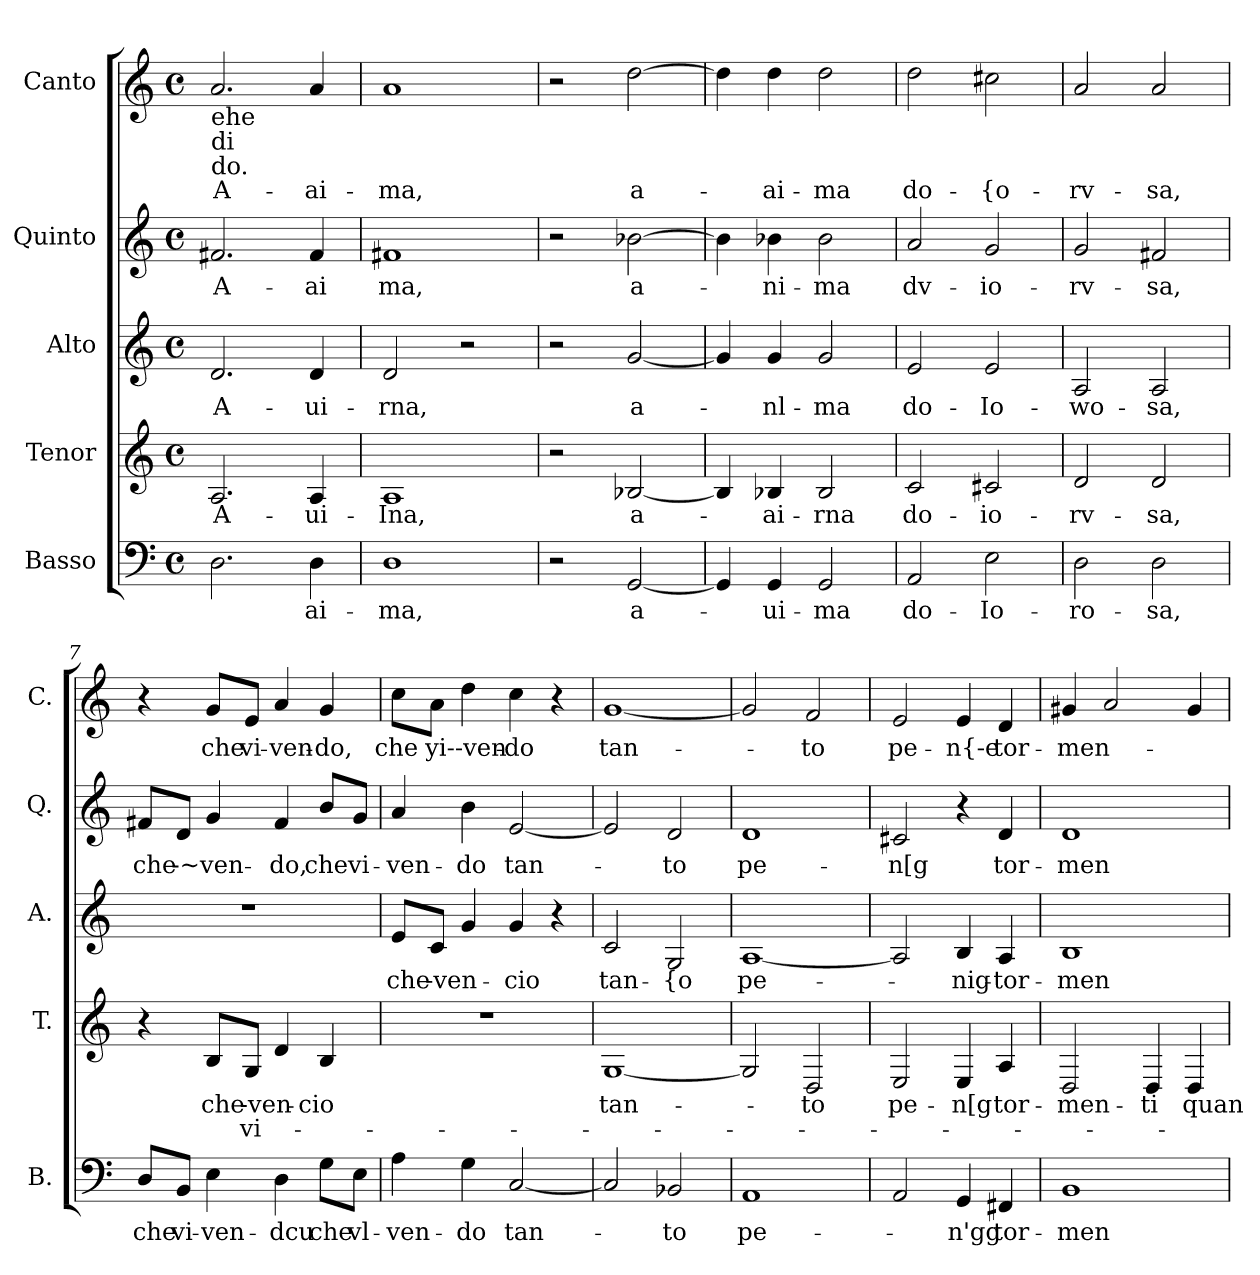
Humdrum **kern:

**kern	**text	**kern	**text	**text	**kern	**text	**kern	**text	**kern	**text
*part5	*part5	*part4	*part4	*part4	*part3	*part3	*part2	*part2	*part1	*part1
*staff5	*staff5	*staff4	*staff4	*staff4	*staff3	*staff3	*staff2	*staff2	*staff1	*staff1
*I"Basso	*	*I"Tenor	*	*	*I"Alto	*	*I"Quinto	*	*I"Canto	*
*I'B.	*	*I'T.	*	*	*I'A.	*	*I'Q.	*	*I'C.	*
*clefF4	*	*clefG2	*	*	*clefG2	*	*clefG2	*	*clefG2	*
*k[]	*	*k[]	*	*	*k[]	*	*k[]	*	*k[]	*
*M4/4	*	*M4/4	*	*	*M4/4	*	*M4/4	*	*M4/4	*
*met(c)	*	*met(c)	*	*	*met(c)	*	*met(c)	*	*met(c)	*
=1	=1	=1	=1	=1	=1	=1	=1	=1	=1	=1
!	!	!	!	!	!	!	!	!	!LO:TX:b:t=ehe	!
!	!	!	!	!	!	!	!	!	!LO:TX:b:t=di	!
!	!	!	!	!	!	!	!	!	!LO:TX:b:t=do.	!
!	!	!	!LO:LY:b	!	!	!LO:LY:b	!	!LO:LY:b	!	!LO:LY:b
2.D\	.	2.A/	-A-	.	2.d/	-A-	2.f#X/	-A-	2.a/	-A-
!	!LO:LY:b	!	!LO:LY:b	!	!	!LO:LY:b	!	!LO:LY:b	!	!LO:LY:b
4D\	-ai-	4A/	-ui-	.	4d/	-ui-	4f#/	-ai	4a/	-ai-
=2	=2	=2	=2	=2	=2	=2	=2	=2	=2	=2
!	!LO:LY:b	!	!LO:LY:b	!	!	!LO:LY:b	!	!LO:LY:b	!	!LO:LY:b
1D	-ma,	1A	-Ina,	.	2d/	-rna,	1f#X	-ma,	1a	-ma,
.	.	.	.	.	2r	.	.	.	.	.
=3	=3	=3	=3	=3	=3	=3	=3	=3	=3	=3
2r	.	2r	.	.	2r	.	2r	.	2r	.
!	!LO:LY:b	!	!LO:LY:b	!	!	!LO:LY:b	!	!LO:LY:b	!	!LO:LY:b
[2GG/	-a-	[2B-X/	-a-	.	[2g/	-a-	[2b-X\	-a-	[2dd\	-a-
=4	=4	=4	=4	=4	=4	=4	=4	=4	=4	=4
4GG/]	.	4B-/]	.	.	4g/]	.	4b-\]	.	4dd\]	.
!	!LO:LY:b	!	!LO:LY:b	!	!	!LO:LY:b	!	!LO:LY:b	!	!LO:LY:b
4GG/	-ui-	4B-X/	-ai-	.	4g/	-nl-	4b-X\	-ni-	4dd\	-ai-
!	!LO:LY:b	!	!LO:LY:b	!	!	!LO:LY:b	!	!LO:LY:b	!	!LO:LY:b
2GG/	-ma	2B-/	-rna	.	2g/	-ma	2b-\	-ma	2dd\	-ma
=5	=5	=5	=5	=5	=5	=5	=5	=5	=5	=5
!	!LO:LY:b	!	!LO:LY:b	!	!	!LO:LY:b	!	!LO:LY:b	!	!LO:LY:b
2AA/	-do-	2c/	-do-	.	2e/	-do-	2a/	-dv-	2dd\	-do-
!	!LO:LY:b	!	!LO:LY:b	!	!	!LO:LY:b	!	!LO:LY:b	!	!LO:LY:b
2E\	-Io-	2c#X/	-io-	.	2e/	-Io-	2g/	-io-	2cc#X\	-{o-
=6	=6	=6	=6	=6	=6	=6	=6	=6	=6	=6
!	!LO:LY:b	!	!LO:LY:b	!	!	!LO:LY:b	!	!LO:LY:b	!	!LO:LY:b
2D\	-ro-	2d/	-rv-	.	2A/	-wo-	2g/	-rv-	2a/	-rv-
!	!LO:LY:b	!	!LO:LY:b	!	!	!LO:LY:b	!	!LO:LY:b	!	!LO:LY:b
2D\	-sa,	2d/	-sa,	.	2A/	-sa,	2f#X/	-sa,	2a/	-sa,
=7	=7	=7	=7	=7	=7	=7	=7	=7	=7	=7
!	!LO:LY:b	!	!	!	!	!	!	!LO:LY:b	!	!
8D/L	-che	4r	.	.	1r	.	8f#X/L	-che	4r	.
!	!LO:LY:b	!	!	!	!	!	!	!LO:LY:b	!	!
8BB/J	-vi--	.	.	.	.	.	8d/J	--~ven-	.	.
!	!LO:LY:b	!	!LO:LY:b	!	!	!	!	!	!	!LO:LY:b
4E\	-ven-	8B/L	-che	.	.	.	4g/	.	8g/L	-che
!	!	!	!LO:LY:b	!LO:LY:b	!	!	!	!	!	!LO:LY:b
.	.	8G/J	--ven-	-vi-	.	.	.	.	8e/J	-vi-
!	!LO:LY:b	!	!	!	!	!	!	!LO:LY:b	!	!LO:LY:b
4D\	-dcu	4d/	.	.	.	.	4f#/	-do,	4a/	-ven-
!	!LO:LY:b	!	!LO:LY:b	!	!	!	!	!LO:LY:b	!	!LO:LY:b
8G\L	-che	4B/	-cio	.	.	.	8b/L	-che	4g/	-do,
!	!LO:LY:b	!	!	!	!	!	!	!LO:LY:b	!	!
8E\J	-vl-	.	.	.	.	.	8g/J	-vi-	.	.
=8	=8	=8	=8	=8	=8	=8	=8	=8	=8	=8
!	!LO:LY:b	!	!	!	!	!LO:LY:b	!	!LO:LY:b	!	!LO:LY:b
4A\	-ven-	1r	.	.	8e/L	-che	4a/	-ven-	8cc\L	-che
!	!	!	!	!	!	!LO:LY:b	!	!	!	!LO:LY:b
.	.	.	.	.	8c/J	--ven-	.	.	8a\J	-yi--ven-
!	!LO:LY:b	!	!	!	!	!	!	!LO:LY:b	!	!
4G\	-do	.	.	.	4g/	.	4b\	-do	4dd\	.
!	!LO:LY:b	!	!	!	!	!LO:LY:b	!	!LO:LY:b	!	!LO:LY:b
[2C/	-tan-	.	.	.	4g/	-cio	[2e/	-tan-	4cc\	-do
.	.	.	.	.	4r	.	.	.	4r	.
=9	=9	=9	=9	=9	=9	=9	=9	=9	=9	=9
!	!	!	!LO:LY:b	!	!	!LO:LY:b	!	!	!	!LO:LY:b
2C/]	.	[1G	-tan-	.	2c/	-tan-	2e/]	.	[1g	-tan-
!	!LO:LY:b	!	!	!	!	!LO:LY:b	!	!LO:LY:b	!	!
2BB-X/	-to	.	.	.	2G/	-{o	2d/	-to	.	.
!!LO:LB:g=z
=10	=10	=10	=10	=10	=10	=10	=10	=10	=10	=10
!	!LO:LY:b	!	!	!	!	!LO:LY:b	!	!LO:LY:b	!	!
1AA	-pe-	2G/]	.	.	[1A	-pe-	1d	-pe-	2g/]	.
!	!	!	!LO:LY:b	!	!	!	!	!	!	!LO:LY:b
.	.	2D/	-to	.	.	.	.	.	2f/	-to
=11	=11	=11	=11	=11	=11	=11	=11	=11	=11	=11
!	!	!	!LO:LY:b	!	!	!	!	!LO:LY:b	!	!LO:LY:b
2AA/	.	2E/	-pe-	.	2A/]	.	2c#X/	-n[g	2e/	-pe-
!	!LO:LY:b	!	!LO:LY:b	!	!	!LO:LY:b	!	!	!	!LO:LY:b
4GG/	-n'gg	4E/	-n[g	.	4B/	-nig-	4r	.	4e/	-n{-e
!	!LO:LY:b	!	!LO:LY:b	!	!	!LO:LY:b	!	!LO:LY:b	!	!LO:LY:b
4FF#X/	-tor-	4A/	-tor-	.	4A/	-tor-	4d/	-tor-	4d/	-tor-
=12	=12	=12	=12	=12	=12	=12	=12	=12	=12	=12
!	!LO:LY:b	!	!LO:LY:b	!	!	!LO:LY:b	!	!LO:LY:b	!	!LO:LY:b
1BB	-men-	2D/	-men-	.	1B	-men-	1d	-men-	4g#X/	-men-
.	.	.	.	.	.	.	.	.	2a/	.
!	!	!	!LO:LY:b	!	!	!	!	!	!	!
.	.	4D/	-ti	.	.	.	.	.	.	.
!	!	!	!LO:LY:b	!	!	!	!	!	!	!
.	.	4D/	-quan-	.	.	.	.	.	4g#/	.
=	=	=	=	=	=	=	=	=	=	=
*-	*-	*-	*-	*-	*-	*-	*-	*-	*-	*-
